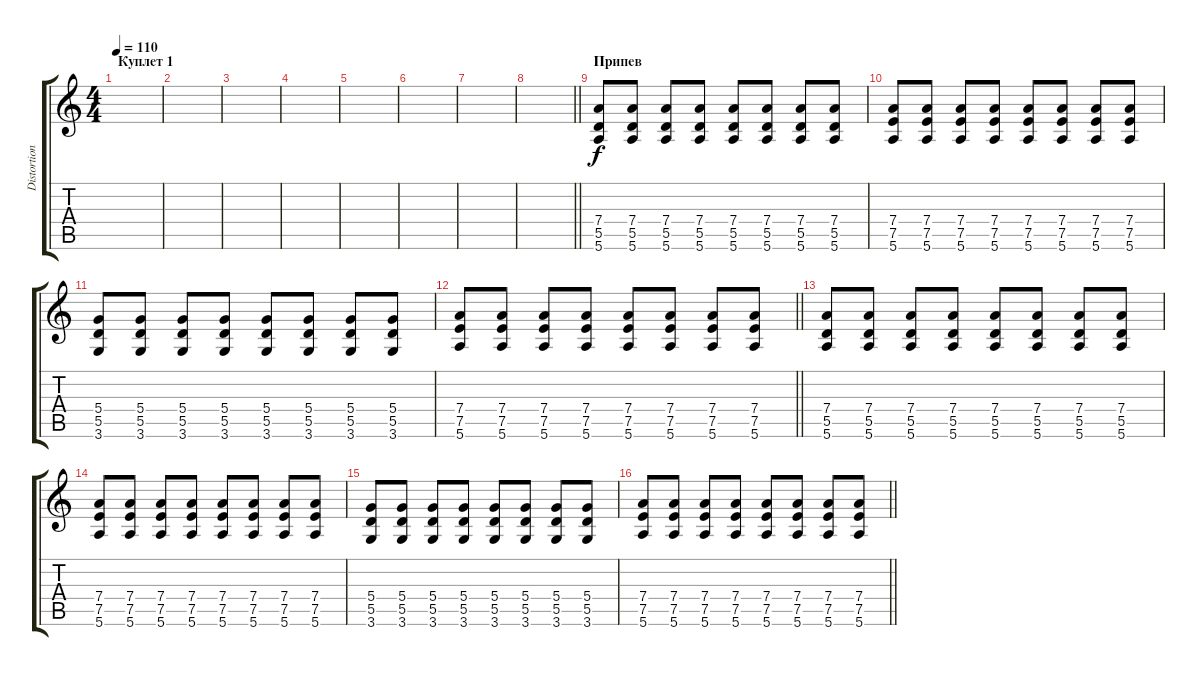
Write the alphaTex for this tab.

\track ("Distortion (1 гитара)" "Distortion") {instrument distortionguitar}
\staff {score tabs}
\tuning (E4 B3 G3 D3 A2 E2) {hide}
\ts (4 4)
\section ("" "Куплет 1")
\tempo 110
\clef g2
\ks c
|
|
|
|
|
|
|
\barLineRight lightlight
|
\section ("" "Припев")
(7.4 5.5 5.6).8 (7.4 5.5 5.6).8 (7.4 5.5 5.6).8 (7.4 5.5 5.6).8 (7.4 5.5 5.6).8 (7.4 5.5 5.6).8 (7.4 5.5 5.6).8 (7.4 5.5 5.6).8 |
(7.4 7.5 5.6).8 (7.4 7.5 5.6).8 (7.4 7.5 5.6).8 (7.4 7.5 5.6).8 (7.4 7.5 5.6).8 (7.4 7.5 5.6).8 (7.4 7.5 5.6).8 (7.4 7.5 5.6).8 |
(5.4 5.5 3.6).8 (5.4 5.5 3.6).8 (5.4 5.5 3.6).8 (5.4 5.5 3.6).8 (5.4 5.5 3.6).8 (5.4 5.5 3.6).8 (5.4 5.5 3.6).8 (5.4 5.5 3.6).8 |
\barLineRight lightlight
(7.4 7.5 5.6).8 (7.4 7.5 5.6).8 (7.4 7.5 5.6).8 (7.4 7.5 5.6).8 (7.4 7.5 5.6).8 (7.4 7.5 5.6).8 (7.4 7.5 5.6).8 (7.4 7.5 5.6).8 |
(7.4 5.5 5.6).8 (7.4 5.5 5.6).8 (7.4 5.5 5.6).8 (7.4 5.5 5.6).8 (7.4 5.5 5.6).8 (7.4 5.5 5.6).8 (7.4 5.5 5.6).8 (7.4 5.5 5.6).8 |
(7.4 7.5 5.6).8 (7.4 7.5 5.6).8 (7.4 7.5 5.6).8 (7.4 7.5 5.6).8 (7.4 7.5 5.6).8 (7.4 7.5 5.6).8 (7.4 7.5 5.6).8 (7.4 7.5 5.6).8 |
(5.4 5.5 3.6).8 (5.4 5.5 3.6).8 (5.4 5.5 3.6).8 (5.4 5.5 3.6).8 (5.4 5.5 3.6).8 (5.4 5.5 3.6).8 (5.4 5.5 3.6).8 (5.4 5.5 3.6).8 |
\barLineRight lightlight
(7.4 7.5 5.6).8 (7.4 7.5 5.6).8 (7.4 7.5 5.6).8 (7.4 7.5 5.6).8 (7.4 7.5 5.6).8 (7.4 7.5 5.6).8 (7.4 7.5 5.6).8 (7.4 7.5 5.6).8
